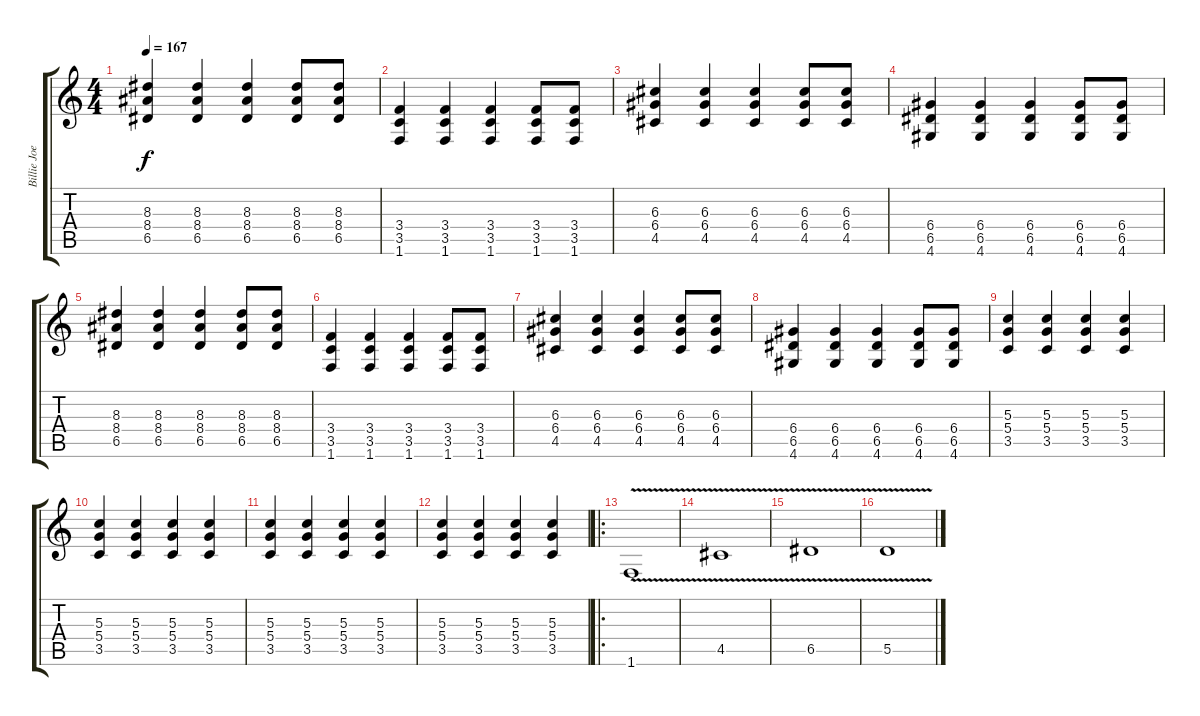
\track ("Billie Joe Armstrong (Guitar 1)" "Billie Joe") {instrument overdrivenguitar}
\staff {score tabs}
\tuning (E4 B3 G3 D3 A2 E2) {hide}
\ts (4 4)
\tempo 167
\clef g2
\ks c
(8.3 8.4 6.5).4{dy f} (8.3 8.4 6.5).4 (8.3 8.4 6.5).4 (8.3 8.4 6.5).8 (8.3 8.4 6.5).8 |
(3.4 3.5 1.6).4 (3.4 3.5 1.6).4 (3.4 3.5 1.6).4 (3.4 3.5 1.6).8 (3.4 3.5 1.6).8 |
(6.3 6.4 4.5).4{volume 13 instrument overdrivenguitar} (6.3 6.4 4.5).4 (6.3 6.4 4.5).4 (6.3 6.4 4.5).8 (6.3 6.4 4.5).8 |
(6.4 6.5 4.6).4 (6.4 6.5 4.6).4 (6.4 6.5 4.6).4 (6.4 6.5 4.6).8 (6.4 6.5 4.6).8 |
(8.3 8.4 6.5).4 (8.3 8.4 6.5).4 (8.3 8.4 6.5).4 (8.3 8.4 6.5).8 (8.3 8.4 6.5).8 |
(3.4 3.5 1.6).4 (3.4 3.5 1.6).4 (3.4 3.5 1.6).4 (3.4 3.5 1.6).8 (3.4 3.5 1.6).8 |
(6.3 6.4 4.5).4{volume 13 instrument overdrivenguitar} (6.3 6.4 4.5).4 (6.3 6.4 4.5).4 (6.3 6.4 4.5).8 (6.3 6.4 4.5).8 |
(6.4 6.5 4.6).4 (6.4 6.5 4.6).4 (6.4 6.5 4.6).4 (6.4 6.5 4.6).8 (6.4 6.5 4.6).8 |
(5.3 5.4 3.5).4 (5.3 5.4 3.5).4 (5.3 5.4 3.5).4 (5.3 5.4 3.5).4 |
(5.3 5.4 3.5).4 (5.3 5.4 3.5).4 (5.3 5.4 3.5).4 (5.3 5.4 3.5).4 |
(5.3 5.4 3.5).4 (5.3 5.4 3.5).4 (5.3 5.4 3.5).4 (5.3 5.4 3.5).4 |
(5.3 5.4 3.5).4 (5.3 5.4 3.5).4 (5.3 5.4 3.5).4 (5.3 5.4 3.5).4 |
\ro
1.6{v}.1{volume 13 instrument overdrivenguitar} |
4.5{v}.1 |
6.5{v}.1 |
5.5{v}.1
